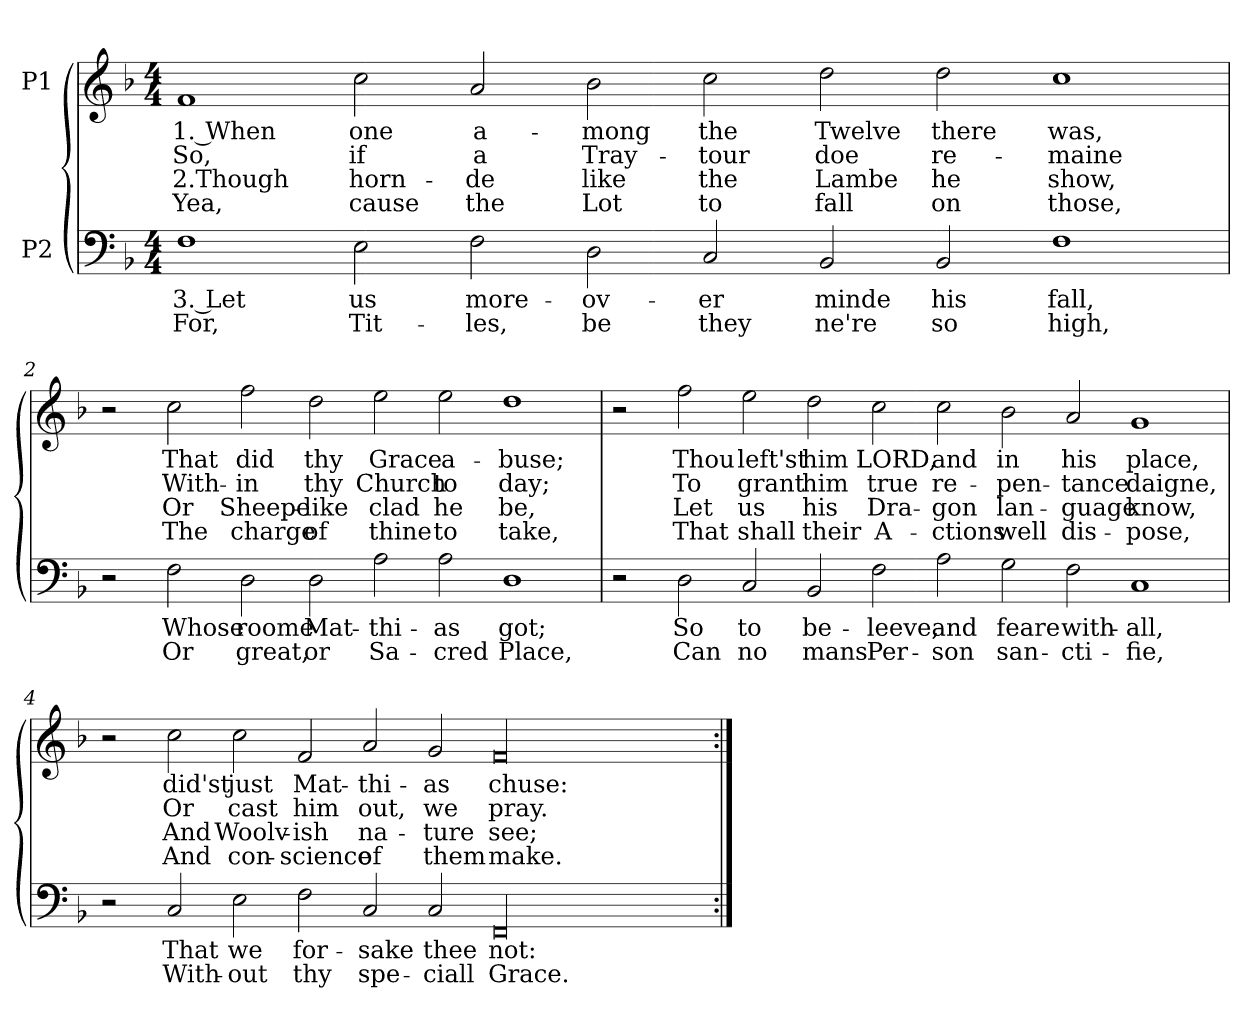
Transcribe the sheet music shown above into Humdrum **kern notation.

**kern	**text	**text	**kern	**text	**text	**text	**text
*part2	*part2	*part2	*part1	*part1	*part1	*part1	*part1
*staff2	*staff2	*staff2	*staff1	*staff1	*staff1	*staff1	*staff1
*I"P2	*	*	*I"P1	*	*	*	*
!!LO:PB:g=z
*clefF4	*	*	*clefG2	*	*	*	*
*k[b-]	*	*	*k[b-]	*	*	*	*
*F:	*	*	*F:	*	*	*	*
*M4/4	*	*	*M4/4	*	*	*	*
=1	=1	=1	=1	=1	=1	=1	=1
!	!LO:LY:b:color=#000000	!LO:LY:b:color=#000000	!	!	!	!	!
!	!	!	!	!LO:LY:b:color=#000000	!LO:LY:b:color=#000000	!LO:LY:b:color=#000000	!LO:LY:b:color=#000000
1Fi	3. Let	For,	1fi	1. When	So,	2.Though	Yea,
!	!LO:LY:b:color=#000000	!LO:LY:b:color=#000000	!	!	!	!	!
!	!	!	!	!LO:LY:b:color=#000000	!LO:LY:b:color=#000000	!LO:LY:b:color=#000000	!LO:LY:b:color=#000000
2Ei\	us	Tit-	2cci\	one	if	horn-	cause
!	!LO:LY:b:color=#000000	!LO:LY:b:color=#000000	!	!	!	!	!
!	!	!	!	!LO:LY:b:color=#000000	!LO:LY:b:color=#000000	!LO:LY:b:color=#000000	!LO:LY:b:color=#000000
2Fi\	more-	-les,	2ai/	a-	a	-de	the
!	!LO:LY:b:color=#000000	!LO:LY:b:color=#000000	!	!	!	!	!
!	!	!	!	!LO:LY:b:color=#000000	!LO:LY:b:color=#000000	!LO:LY:b:color=#000000	!LO:LY:b:color=#000000
2Di\	-ov-	be	2b-i\	-mong	Tray-	like	Lot
!	!LO:LY:b:color=#000000	!LO:LY:b:color=#000000	!	!	!	!	!
!	!	!	!	!LO:LY:b:color=#000000	!LO:LY:b:color=#000000	!LO:LY:b:color=#000000	!LO:LY:b:color=#000000
2Ci/	-er	they	2cci\	the	-tour	the	to
!	!LO:LY:b:color=#000000	!LO:LY:b:color=#000000	!	!	!	!	!
!	!	!	!	!LO:LY:b:color=#000000	!LO:LY:b:color=#000000	!LO:LY:b:color=#000000	!LO:LY:b:color=#000000
2BB-i/	minde	ne're	2ddi\	Twelve	doe	Lambe	fall
!	!LO:LY:b:color=#000000	!LO:LY:b:color=#000000	!	!	!	!	!
!	!	!	!	!LO:LY:b:color=#000000	!LO:LY:b:color=#000000	!LO:LY:b:color=#000000	!LO:LY:b:color=#000000
2BB-i/	his	so	2ddi\	there	re-	he	on
!	!LO:LY:b:color=#000000	!LO:LY:b:color=#000000	!	!	!	!	!
!	!	!	!	!LO:LY:b:color=#000000	!LO:LY:b:color=#000000	!LO:LY:b:color=#000000	!LO:LY:b:color=#000000
1Fi	fall,	high,	1cci	was,	-maine	show,	those,
=2	=2	=2	=2	=2	=2	=2	=2
2r	.	.	2r	.	.	.	.
!	!LO:LY:b:color=#000000	!LO:LY:b:color=#000000	!	!	!	!	!
!	!	!	!	!LO:LY:b:color=#000000	!LO:LY:b:color=#000000	!LO:LY:b:color=#000000	!LO:LY:b:color=#000000
2Fi\	Whose	Or	2cci\	That	With-	Or	The
!	!LO:LY:b:color=#000000	!LO:LY:b:color=#000000	!	!	!	!	!
!	!	!	!	!LO:LY:b:color=#000000	!LO:LY:b:color=#000000	!LO:LY:b:color=#000000	!LO:LY:b:color=#000000
2Di\	roome	great,	2ffi\	did	-in	Sheepe-	charge
!	!LO:LY:b:color=#000000	!LO:LY:b:color=#000000	!	!	!	!	!
!	!	!	!	!LO:LY:b:color=#000000	!LO:LY:b:color=#000000	!LO:LY:b:color=#000000	!LO:LY:b:color=#000000
2Di\	Mat-	or	2ddi\	thy	thy	-like	of
!	!LO:LY:b:color=#000000	!LO:LY:b:color=#000000	!	!	!	!	!
!	!	!	!	!LO:LY:b:color=#000000	!LO:LY:b:color=#000000	!LO:LY:b:color=#000000	!LO:LY:b:color=#000000
2Ai\	-thi-	Sa-	2eei\	Grace	Church	clad	thine
!	!LO:LY:b:color=#000000	!LO:LY:b:color=#000000	!	!	!	!	!
!	!	!	!	!LO:LY:b:color=#000000	!LO:LY:b:color=#000000	!LO:LY:b:color=#000000	!LO:LY:b:color=#000000
2Ai\	-as	-cred	2eei\	a-	to	he	to
!	!LO:LY:b:color=#000000	!LO:LY:b:color=#000000	!	!	!	!	!
!	!	!	!	!LO:LY:b:color=#000000	!LO:LY:b:color=#000000	!LO:LY:b:color=#000000	!LO:LY:b:color=#000000
1Di	got;	Place,	1ddi	-buse;	day;	be,	take,
!!LO:LB:g=z
=3	=3	=3	=3	=3	=3	=3	=3
2r	.	.	2r	.	.	.	.
!	!LO:LY:b:color=#000000	!LO:LY:b:color=#000000	!	!	!	!	!
!	!	!	!	!LO:LY:b:color=#000000	!LO:LY:b:color=#000000	!LO:LY:b:color=#000000	!LO:LY:b:color=#000000
2Di\	So	Can	2ffi\	Thou	To	Let	That
!	!LO:LY:b:color=#000000	!LO:LY:b:color=#000000	!	!	!	!	!
!	!	!	!	!LO:LY:b:color=#000000	!LO:LY:b:color=#000000	!LO:LY:b:color=#000000	!LO:LY:b:color=#000000
2Ci/	to	no	2eei\	left'st	grant	us	shall
!	!LO:LY:b:color=#000000	!LO:LY:b:color=#000000	!	!	!	!	!
!	!	!	!	!LO:LY:b:color=#000000	!LO:LY:b:color=#000000	!LO:LY:b:color=#000000	!LO:LY:b:color=#000000
2BB-i/	be-	mans	2ddi\	him	him	his	their
!	!LO:LY:b:color=#000000	!LO:LY:b:color=#000000	!	!	!	!	!
!	!	!	!	!LO:LY:b:color=#000000	!LO:LY:b:color=#000000	!LO:LY:b:color=#000000	!LO:LY:b:color=#000000
2Fi\	-leeve,	Per-	2cci\	LORD,	true	Dra-	A-
!	!LO:LY:b:color=#000000	!LO:LY:b:color=#000000	!	!	!	!	!
!	!	!	!	!LO:LY:b:color=#000000	!LO:LY:b:color=#000000	!LO:LY:b:color=#000000	!LO:LY:b:color=#000000
2Ai\	and	-son	2cci\	and	re-	-gon	-ctions
!	!LO:LY:b:color=#000000	!LO:LY:b:color=#000000	!	!	!	!	!
!	!	!	!	!LO:LY:b:color=#000000	!LO:LY:b:color=#000000	!LO:LY:b:color=#000000	!LO:LY:b:color=#000000
2Gi\	feare	san-	2b-i\	in	-pen-	lan-	well
!	!LO:LY:b:color=#000000	!LO:LY:b:color=#000000	!	!	!	!	!
!	!	!	!	!LO:LY:b:color=#000000	!LO:LY:b:color=#000000	!LO:LY:b:color=#000000	!LO:LY:b:color=#000000
2Fi\	with-	-cti-	2ai/	his	-tance	-guage	dis-
!	!LO:LY:b:color=#000000	!LO:LY:b:color=#000000	!	!	!	!	!
!	!	!	!	!LO:LY:b:color=#000000	!LO:LY:b:color=#000000	!LO:LY:b:color=#000000	!LO:LY:b:color=#000000
1Ci	-all,	-fie,	1gi	place,	daigne,	know,	-pose,
=4	=4	=4	=4	=4	=4	=4	=4
2r	.	.	2r	.	.	.	.
!	!LO:LY:b:color=#000000	!LO:LY:b:color=#000000	!	!	!	!	!
!	!	!	!	!LO:LY:b:color=#000000	!LO:LY:b:color=#000000	!LO:LY:b:color=#000000	!LO:LY:b:color=#000000
2Ci/	That	With-	2cci\	did'st	Or	And	And
!	!LO:LY:b:color=#000000	!LO:LY:b:color=#000000	!	!	!	!	!
!	!	!	!	!LO:LY:b:color=#000000	!LO:LY:b:color=#000000	!LO:LY:b:color=#000000	!LO:LY:b:color=#000000
2Ei\	we	-out	2cci\	just	cast	Woolv-	con-
!	!LO:LY:b:color=#000000	!LO:LY:b:color=#000000	!	!	!	!	!
!	!	!	!	!LO:LY:b:color=#000000	!LO:LY:b:color=#000000	!LO:LY:b:color=#000000	!LO:LY:b:color=#000000
2Fi\	for-	thy	2fi/	Mat-	him	-ish	-science
!	!LO:LY:b:color=#000000	!LO:LY:b:color=#000000	!	!	!	!	!
!	!	!	!	!LO:LY:b:color=#000000	!LO:LY:b:color=#000000	!LO:LY:b:color=#000000	!LO:LY:b:color=#000000
2Ci/	-sake	spe-	2ai/	-thi-	out,	na-	of
!	!LO:LY:b:color=#000000	!LO:LY:b:color=#000000	!	!	!	!	!
!	!	!	!	!LO:LY:b:color=#000000	!LO:LY:b:color=#000000	!LO:LY:b:color=#000000	!LO:LY:b:color=#000000
2Ci/	thee	-ciall	2gi/	-as	we	-ture	them
!	!LO:LY:b:color=#000000	!LO:LY:b:color=#000000	!	!	!	!	!
!	!	!	!	!LO:LY:b:color=#000000	!LO:LY:b:color=#000000	!LO:LY:b:color=#000000	!LO:LY:b:color=#000000
00FFi	not:	Grace.	00fi	chuse:	pray.	see;	make.
=:|!	=:|!	=:|!	=:|!	=:|!	=:|!	=:|!	=:|!
*-	*-	*-	*-	*-	*-	*-	*-
